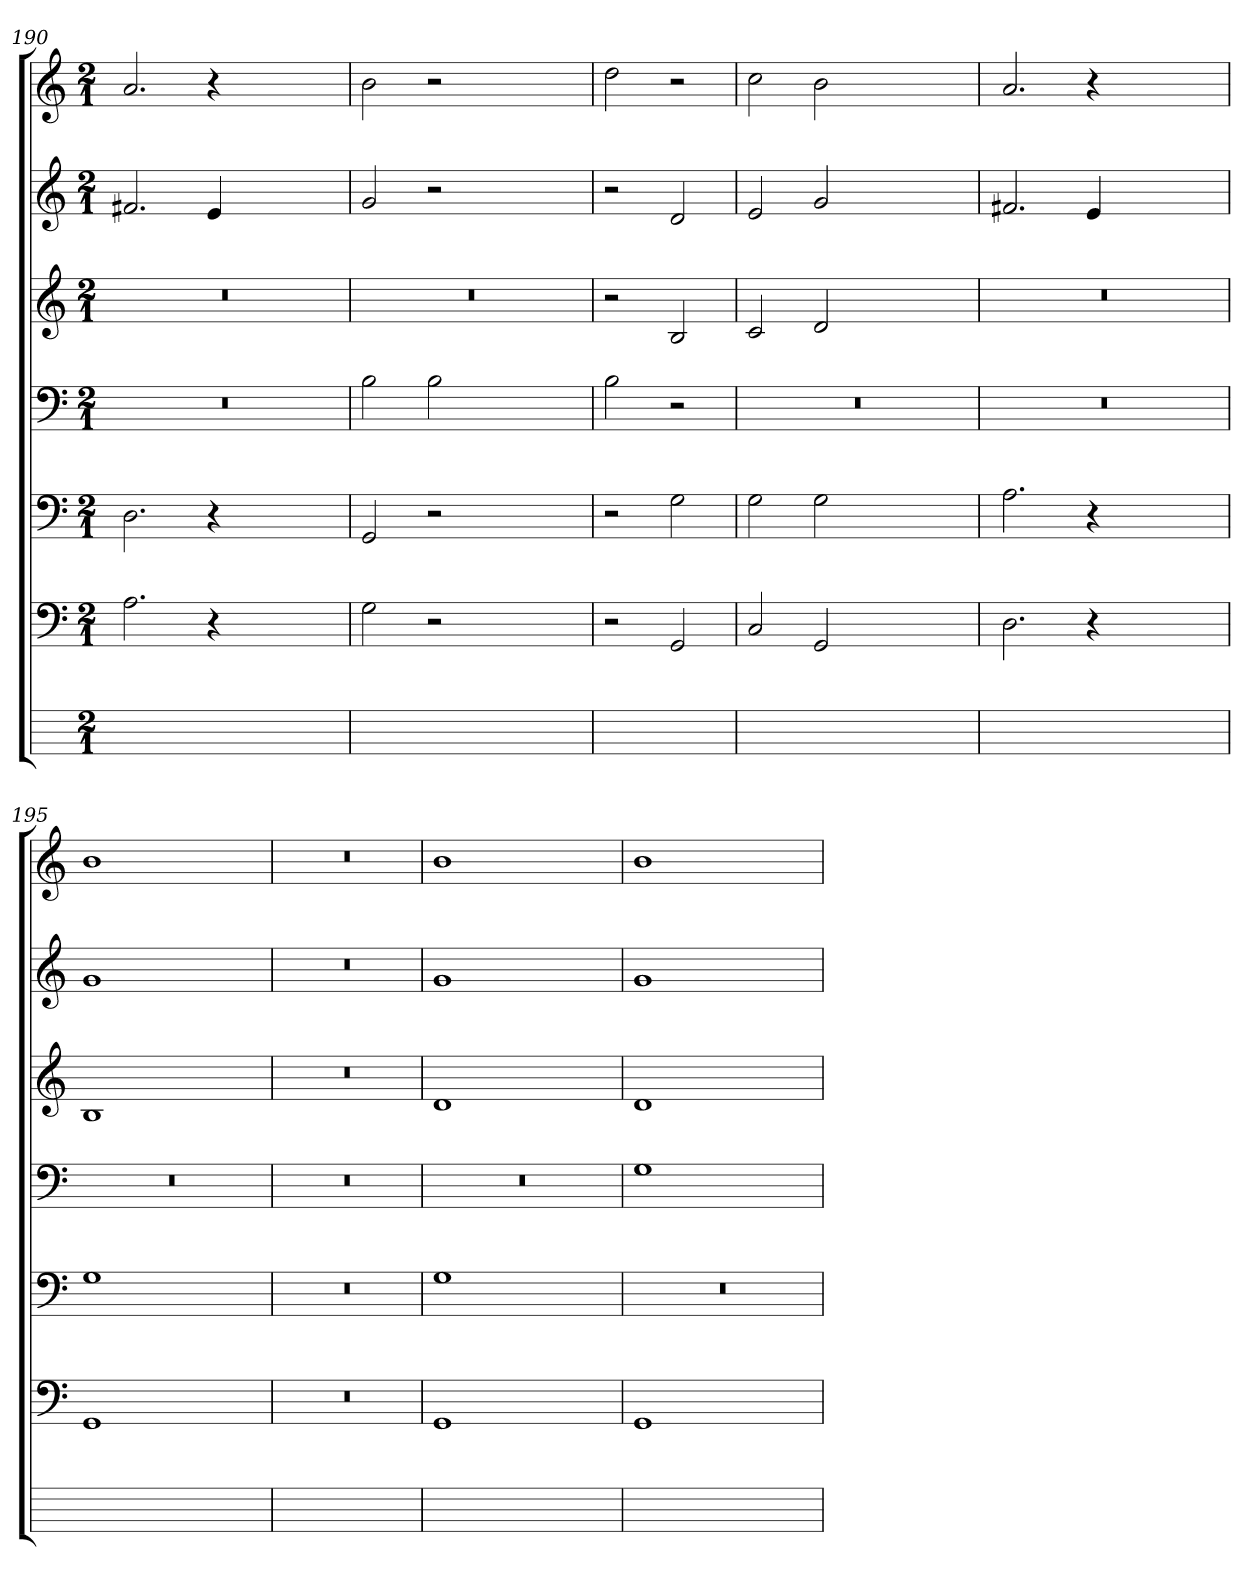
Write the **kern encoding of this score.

**kern	**kern	**kern	**kern	**kern	**kern	**kern
*part7	*part6	*part5	*part4	*part3	*part2	*part1
*staff7	*staff6	*staff5	*staff4	*staff3	*staff2	*staff1
*	*clefF4	*clefF4	*clefF4	*clefG2	*clefG2	*clefG2
*	*k[]	*k[]	*k[]	*k[]	*k[]	*k[]
*	*C:	*C:	*C:	*C:	*C:	*C:
*M2/1	*M2/1	*M2/1	*M2/1	*M2/1	*M2/1	*M2/1
=190	=190	=190	=190	=190	=190	=190
0ryy	2.A	2.D	0r	0r	2.f#X	2.a
.	4r	4r	.	.	4e	4r
.	1ryy	1ryy	.	.	1ryy	1ryy
=191	=191	=191	=191	=191	=191	=191
0ryy	2G	2GG	2B	0r	2g	2b
.	2r	2r	2Bi	.	2r	2r
.	1ryy	1ryy	1ryy	.	1ryy	1ryy
=192	=192	=192	=192	=192	=192	=192
1ryy	2r	2r	2Bi	2r	2r	2dd
.	2GG	2G	2r	2B	2d	2r
=193	=193	=193	=193	=193	=193	=193
0ryy	2C	2G	0r	2c	2e	2cc
.	2GG	2G	.	2d	2g	2b
.	1ryy	1ryy	.	1ryy	1ryy	1ryy
=194	=194	=194	=194	=194	=194	=194
0ryy	2.D	2.A	0r	0r	2.f#X	2.a
.	4r	4r	.	.	4e	4r
.	1ryy	1ryy	.	.	1ryy	1ryy
=195	=195	=195	=195	=195	=195	=195
0ryy	1GG	1G	0r	1B	1g	1b
.	1ryy	1ryy	.	1ryy	1ryy	1ryy
=196	=196	=196	=196	=196	=196	=196
0ryy	0r	0r	0r	0r	0r	0r
=197	=197	=197	=197	=197	=197	=197
0ryy	1GG	1Gi	0r	1d	1g	1b
.	1ryy	1ryy	.	1ryy	1ryy	1ryy
=198	=198	=198	=198	=198	=198	=198
0ryy	1GGi	0r	1G	1di	1gi	1bi
.	1ryy	.	1ryy	1ryy	1ryy	1ryy
=	=	=	=	=	=	=
*-	*-	*-	*-	*-	*-	*-
